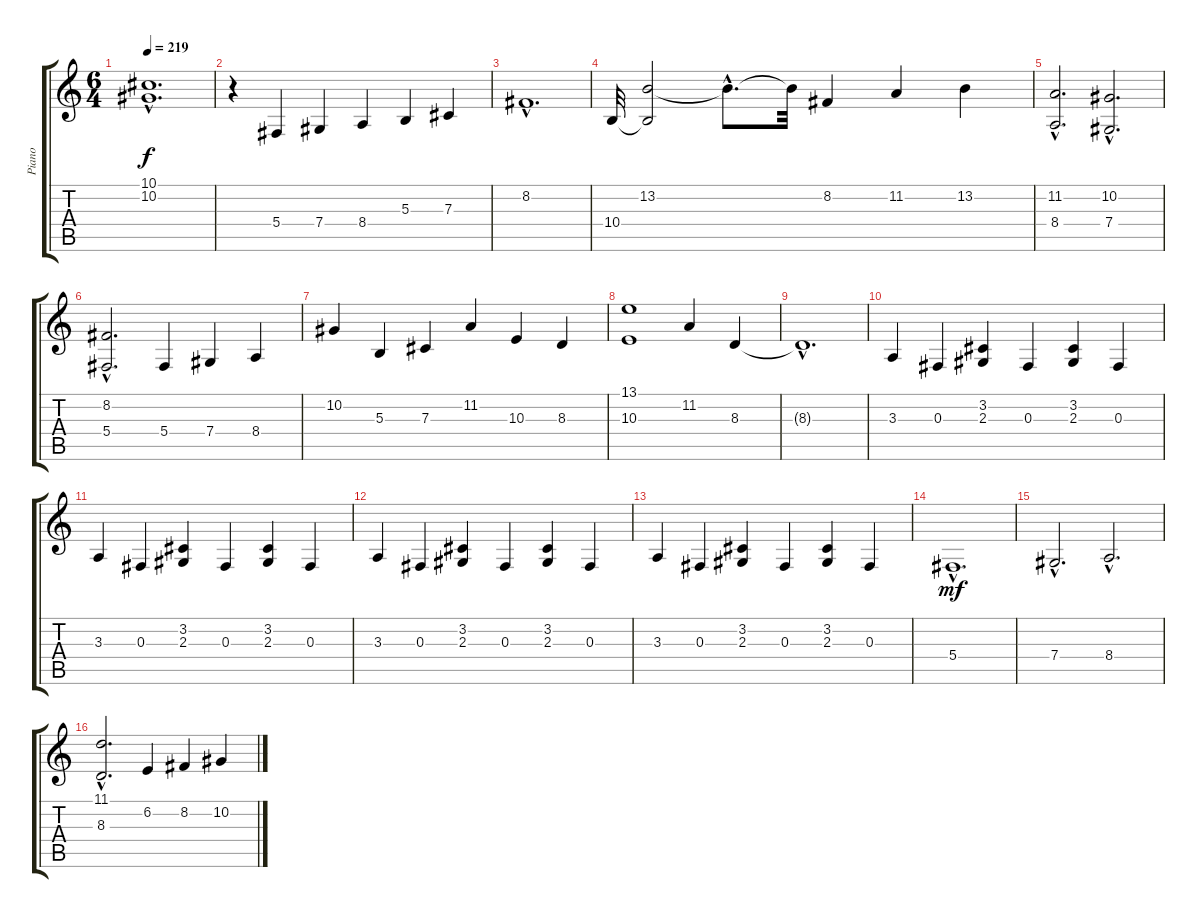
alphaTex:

\track ("Piano" "Piano") {instrument brightacousticpiano}
\staff {score tabs}
\tuning (Eb4 Bb3 Gb3 Db3 Ab2 Eb2) {hide}
\ts (6 4)
\tempo 219
\clef g2
\ks c
(10.1{hac} 10.2{hac t}).1{d dy f} |
r.4 5.4.4 7.4.4 8.4.4 5.3.4 7.3.4 |
8.2{hac}.1{d} |
10.4.32 (13.2 10.4{t}).2 13.2{hac t}.8{d} 13.2{t}.32 8.2.4 11.2.4 13.2.4 |
(11.2{hac} 8.4{hac}).2{d} (10.2{hac} 7.4{hac}).2{d} |
(8.2{hac} 5.4{hac}).2{d} 5.4.4 7.4.4 8.4.4 |
10.2.4 5.3.4 7.3.4 11.2.4 10.3.4 8.3.4 |
(13.1 10.3).1 11.2.4 8.3.4 |
8.3{hac t}.1{d} |
3.3.4 0.3.4 (3.2 2.3).4 0.3.4 (3.2 2.3).4 0.3.4 |
3.3.4 0.3.4 (3.2 2.3).4 0.3.4 (3.2 2.3).4 0.3.4 |
3.3.4 0.3.4 (3.2 2.3).4 0.3.4 (3.2 2.3).4 0.3.4 |
3.3.4 0.3.4 (3.2 2.3).4 0.3.4 (3.2 2.3).4 0.3.4 |
5.4{hac}.1{d dy mf} |
7.4{hac}.2{d} 8.4{hac}.2{d} |
(11.1{hac} 8.3{hac}).2{d} 6.2.4 8.2.4 10.2.4
